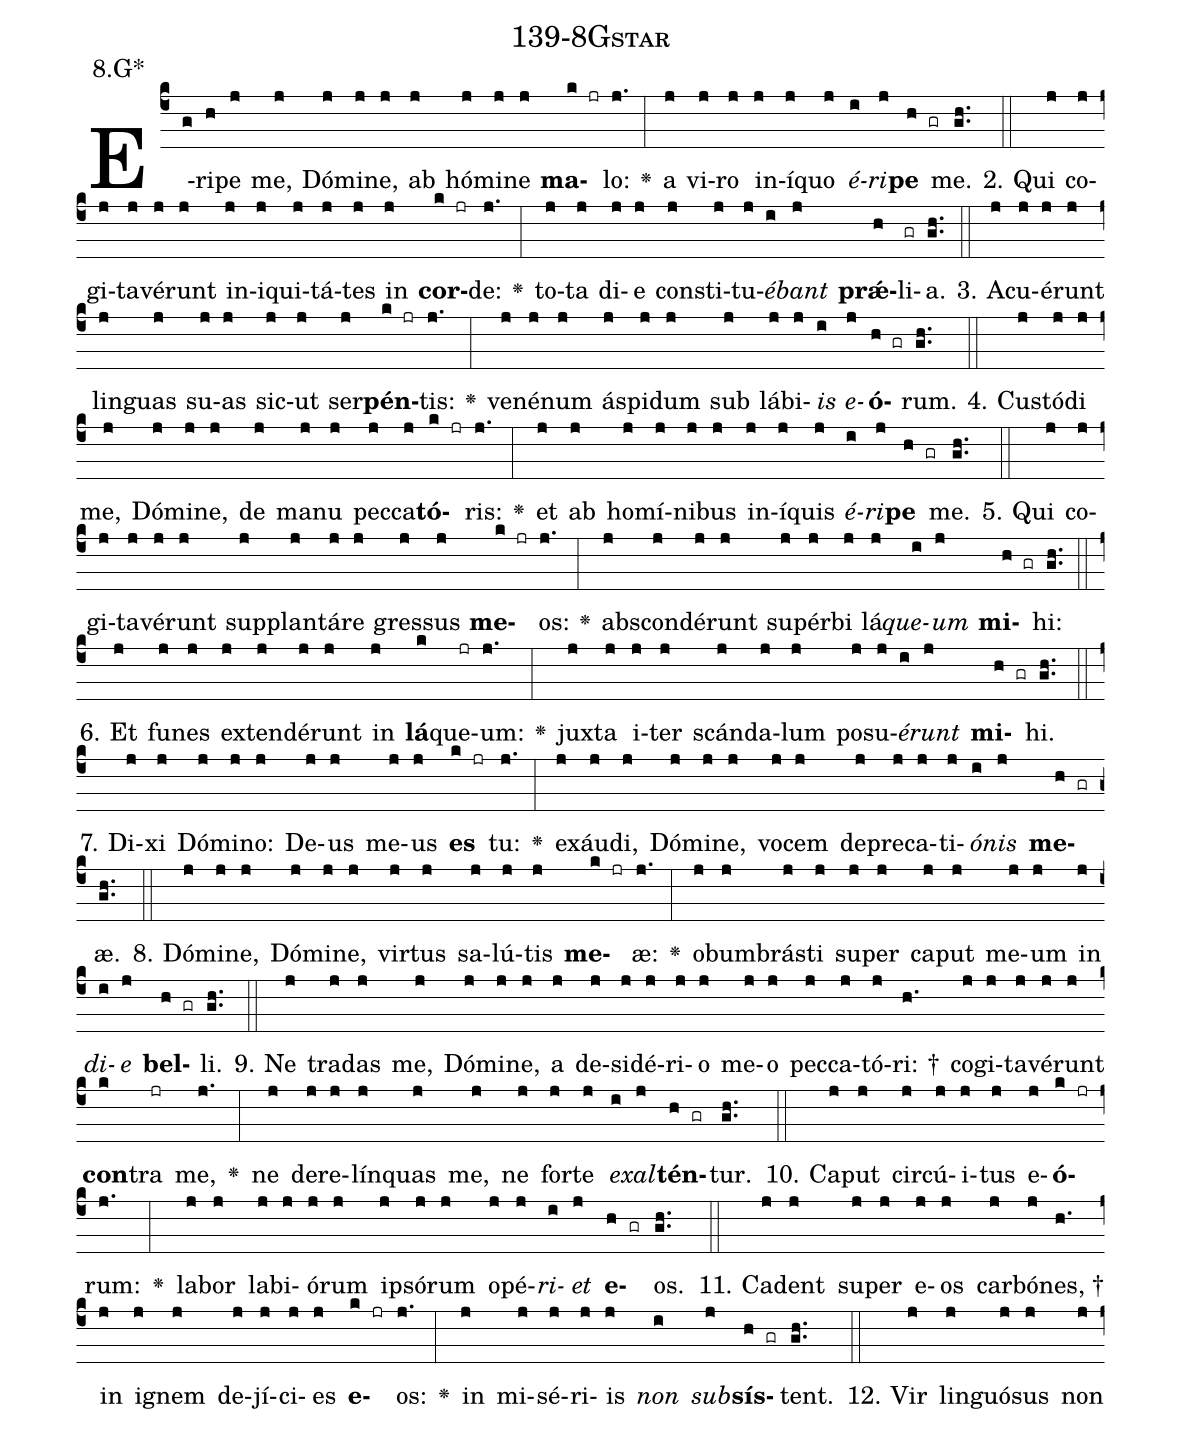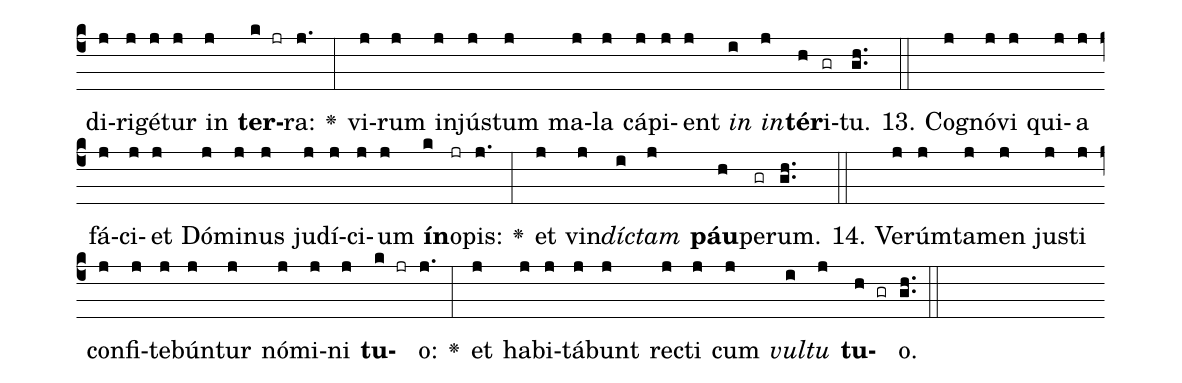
name: 139-8Gstar;
annotation: 8.G*;
%%
(c4)E(g)ri(h)pe(j) me,(j) Dó(j)mi(j)ne,(j) ab(j) hó(j)mi(j)ne(j) <b>ma</b>(k jr)lo:(j.) <v>\greheightstar</v>(:) a(j) vi(j)ro(j) in(j)í(j)quo(j) <i>é</i>(i)<i>ri</i>(j)<b>pe</b>(h gr) me.(gh..) (::)
2. Qui(j) co(j)gi(j)ta(j)vé(j)runt(j) in(j)i(j)qui(j)tá(j)tes(j) in(j) <b>cor</b>(k jr)de:(j.) <v>\greheightstar</v>(:) to(j)ta(j) di(j)e(j) con(j)sti(j)tu(j)<i>é</i>(i)<i>bant</i>(j) <b>prǽ</b>(h)li(gr)a.(gh..) (::)
3. A(j)cu(j)é(j)runt(j) lin(j)guas(j) su(j)as(j) sic(j)ut(j) ser(j)<b>pén</b>(k jr)tis:(j.) <v>\greheightstar</v>(:) ve(j)né(j)num(j) ás(j)pi(j)dum(j) sub(j) lá(j)bi(j)<i>is</i>(i) <i>e</i>(j)<b>ó</b>(h gr)rum.(gh..) (::)
4. Cus(j)tó(j)di(j) me,(j) Dó(j)mi(j)ne,(j) de(j) ma(j)nu(j) pec(j)ca(j)<b>tó</b>(k jr)ris:(j.) <v>\greheightstar</v>(:) et(j) ab(j) ho(j)mí(j)ni(j)bus(j) in(j)í(j)quis(j) <i>é</i>(i)<i>ri</i>(j)<b>pe</b>(h gr) me.(gh..) (::)
5. Qui(j) co(j)gi(j)ta(j)vé(j)runt(j) sup(j)plan(j)tá(j)re(j) gres(j)sus(j) <b>me</b>(k jr)os:(j.) <v>\greheightstar</v>(:) abs(j)con(j)dé(j)runt(j) su(j)pér(j)bi(j) lá(j)<i>que</i>(i)<i>um</i>(j) <b>mi</b>(h gr)hi:(gh..) (::)
6. Et(j) fu(j)nes(j) ex(j)ten(j)dé(j)runt(j) in(j) <b>lá</b>(k)que(jr)um:(j.) <v>\greheightstar</v>(:) jux(j)ta(j) i(j)ter(j) scán(j)da(j)lum(j) po(j)su(j)<i>é</i>(i)<i>runt</i>(j) <b>mi</b>(h gr)hi.(gh..) (::)
7. Di(j)xi(j) Dó(j)mi(j)no:(j) De(j)us(j) me(j)us(j) <b>es</b>(k jr) tu:(j.) <v>\greheightstar</v>(:) ex(j)áu(j)di,(j) Dó(j)mi(j)ne,(j) vo(j)cem(j) de(j)pre(j)ca(j)ti(j)<i>ó</i>(i)<i>nis</i>(j) <b>me</b>(h gr)æ.(gh..) (::)
8. Dó(j)mi(j)ne,(j) Dó(j)mi(j)ne,(j) vir(j)tus(j) sa(j)lú(j)tis(j) <b>me</b>(k jr)æ:(j.) <v>\greheightstar</v>(:) ob(j)um(j)brás(j)ti(j) su(j)per(j) ca(j)put(j) me(j)um(j) in(j) <i>di</i>(i)<i>e</i>(j) <b>bel</b>(h gr)li.(gh..) (::)
9. Ne(j) tra(j)das(j) me,(j) Dó(j)mi(j)ne,(j) a(j) de(j)si(j)dé(j)ri(j)o(j) me(j)o(j) pec(j)ca(j)tó(j)ri: †(h.) co(j)gi(j)ta(j)vé(j)runt(j) <b>con</b>(k)tra(jr) me,(j.) <v>\greheightstar</v>(:) ne(j) de(j)re(j)lín(j)quas(j) me,(j) ne(j) for(j)te(j) <i>ex</i>(i)<i>al</i>(j)<b>tén</b>(h gr)tur.(gh..) (::)
10. Ca(j)put(j) cir(j)cú(j)i(j)tus(j) e(j)<b>ó</b>(k jr)rum:(j.) <v>\greheightstar</v>(:) la(j)bor(j) la(j)bi(j)ó(j)rum(j) ip(j)só(j)rum(j) o(j)pé(j)<i>ri</i>(i)<i>et</i>(j) <b>e</b>(h gr)os.(gh..) (::)
11. Ca(j)dent(j) su(j)per(j) e(j)os(j) car(j)bó(j)nes, †(h.) in(j) i(j)gnem(j) de(j)jí(j)ci(j)es(j) <b>e</b>(k jr)os:(j.) <v>\greheightstar</v>(:) in(j) mi(j)sé(j)ri(j)is(j) <i>non</i>(i) <i>sub</i>(j)<b>sís</b>(h gr)tent.(gh..) (::)
12. Vir(j) lin(j)guó(j)sus(j) non(j) di(j)ri(j)gé(j)tur(j) in(j) <b>ter</b>(k jr)ra:(j.) <v>\greheightstar</v>(:) vi(j)rum(j) in(j)jús(j)tum(j) ma(j)la(j) cá(j)pi(j)ent(j) <i>in</i>(i) <i>in</i>(j)<b>tér</b>(h)i(gr)tu.(gh..) (::)
13. Co(j)gnó(j)vi(j) qui(j)a(j) fá(j)ci(j)et(j) Dó(j)mi(j)nus(j) ju(j)dí(j)ci(j)um(j) <b>ín</b>(k)o(jr)pis:(j.) <v>\greheightstar</v>(:) et(j) vin(j)<i>díc</i>(i)<i>tam</i>(j) <b>páu</b>(h)pe(gr)rum.(gh..) (::)
14. Ve(j)rúm(j)ta(j)men(j) jus(j)ti(j) con(j)fi(j)te(j)bún(j)tur(j) nó(j)mi(j)ni(j) <b>tu</b>(k jr)o:(j.) <v>\greheightstar</v>(:) et(j) ha(j)bi(j)tá(j)bunt(j) rec(j)ti(j) cum(j) <i>vul</i>(i)<i>tu</i>(j) <b>tu</b>(h gr)o.(gh..) (::)
